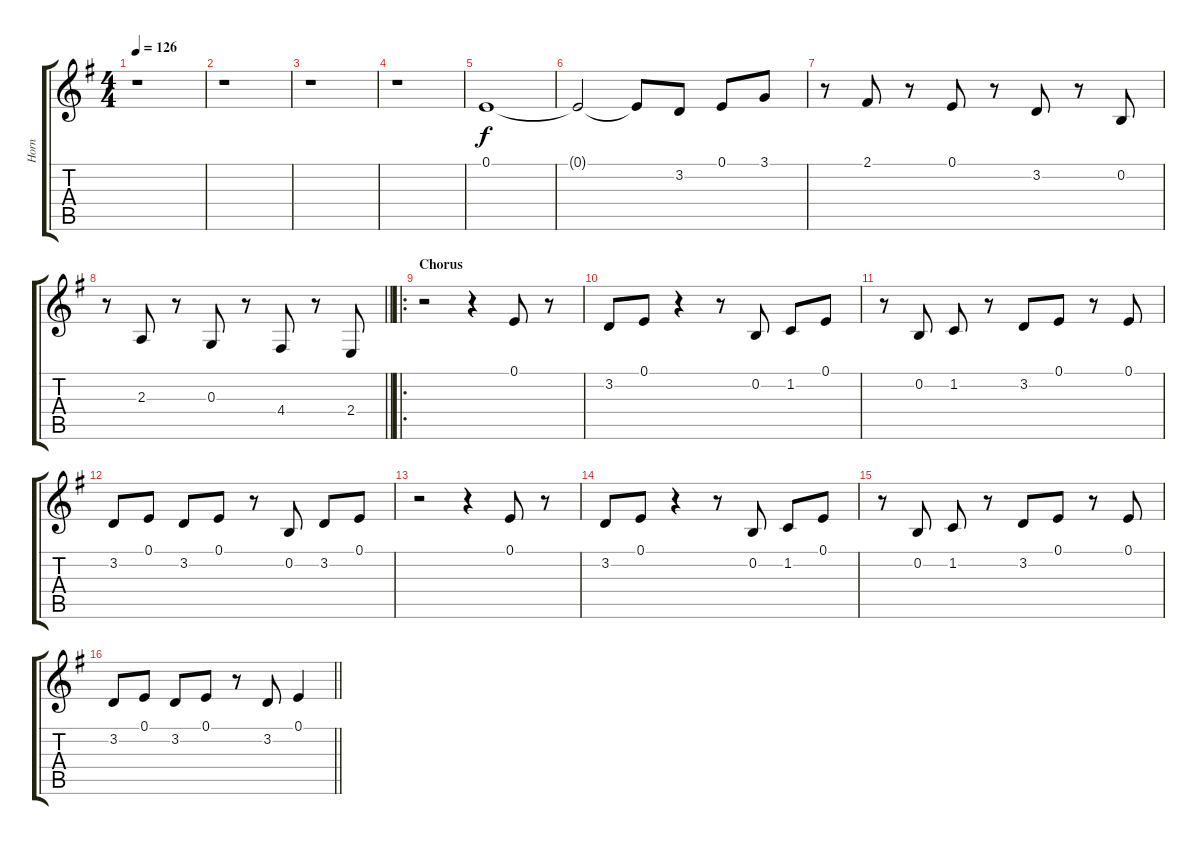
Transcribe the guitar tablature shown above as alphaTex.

\track ("Horn" "Horn") {instrument trumpet}
\staff {score tabs}
\tuning (E4 B3 G3 D3 A2 E2) {hide}
\ts (4 4)
\tempo 126
\clef g2
\ks g
r.1{dy f instrument trumpet} |
r.1 |
r.1 |
r.1 |
0.1.1 |
0.1{t}.2 0.1{t}.8 3.2.8 0.1.8 3.1.8 |
r.8 2.1.8 r.8 0.1.8 r.8 3.2.8 r.8 0.2.8 |
\barLineRight lightlight
r.8 2.3.8 r.8 0.3.8 r.8 4.4.8 r.8 2.4.8 |
\ro
\section ("" "Chorus")
r.2 r.4 0.1.8 r.8 |
3.2.8 0.1.8 r.4 r.8 0.2.8 1.2.8 0.1.8 |
r.8 0.2.8 1.2.8 r.8 3.2.8 0.1.8 r.8 0.1.8 |
3.2.8 0.1.8 3.2.8 0.1.8 r.8 0.2.8 3.2.8 0.1.8 |
r.2 r.4 0.1.8 r.8 |
3.2.8 0.1.8 r.4 r.8 0.2.8 1.2.8 0.1.8 |
r.8 0.2.8 1.2.8 r.8 3.2.8 0.1.8 r.8 0.1.8 |
\barLineRight lightlight
3.2.8 0.1.8 3.2.8 0.1.8 r.8 3.2.8 0.1.4
